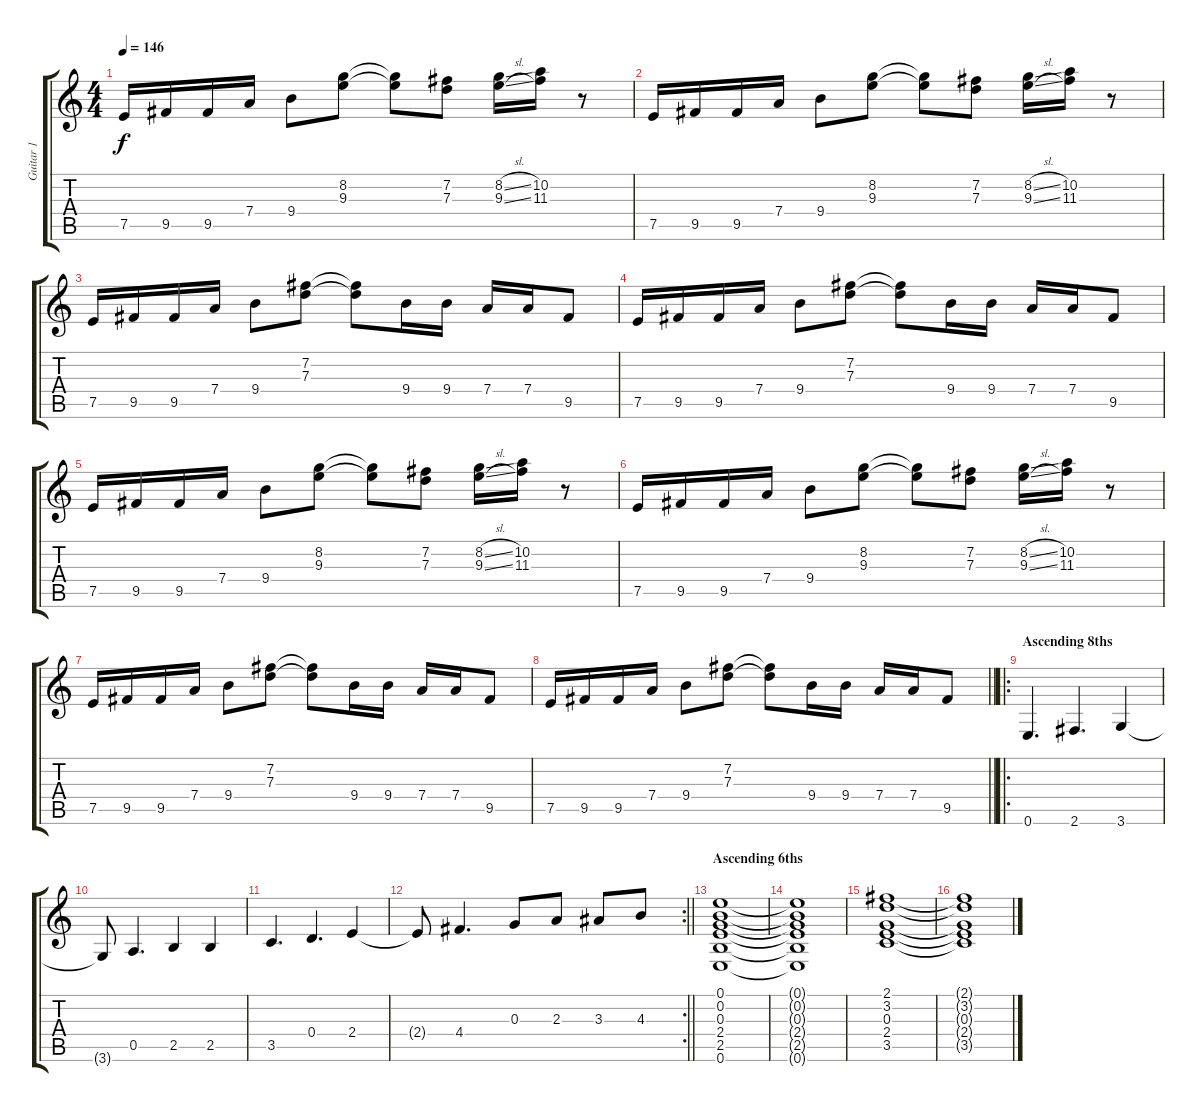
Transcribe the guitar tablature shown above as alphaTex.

\track ("Guitar 1" "Guitar 1") {instrument overdrivenguitar}
\staff {score tabs}
\tuning (E4 B3 G3 D3 A2 E2) {hide}
\ts (4 4)
\tempo 146
\clef g2
\ks c
7.5.16{dy f} 9.5.16 9.5.16 7.4.16 9.4.8 (8.2 9.3).8 (8.2{t} 9.3{t}).8 (7.2 7.3).8 (8.2{sl} 9.3{sl}).16 (10.2 11.3).16 r.8 |
7.5.16 9.5.16 9.5.16 7.4.16 9.4.8 (8.2 9.3).8 (8.2{t} 9.3{t}).8 (7.2 7.3).8 (8.2{sl} 9.3{sl}).16 (10.2 11.3).16 r.8 |
7.5.16 9.5.16 9.5.16 7.4.16 9.4.8 (7.2 7.3).8 (7.2{t} 7.3{t}).8 9.4.16 9.4.16 7.4.16 7.4.16 9.5.8 |
7.5.16 9.5.16 9.5.16 7.4.16 9.4.8 (7.2 7.3).8 (7.2{t} 7.3{t}).8 9.4.16 9.4.16 7.4.16 7.4.16 9.5.8 |
7.5.16 9.5.16 9.5.16 7.4.16 9.4.8 (8.2 9.3).8 (8.2{t} 9.3{t}).8 (7.2 7.3).8 (8.2{sl} 9.3{sl}).16 (10.2 11.3).16 r.8 |
7.5.16 9.5.16 9.5.16 7.4.16 9.4.8 (8.2 9.3).8 (8.2{t} 9.3{t}).8 (7.2 7.3).8 (8.2{sl} 9.3{sl}).16 (10.2 11.3).16 r.8 |
7.5.16 9.5.16 9.5.16 7.4.16 9.4.8 (7.2 7.3).8 (7.2{t} 7.3{t}).8 9.4.16 9.4.16 7.4.16 7.4.16 9.5.8 |
\barLineRight lightlight
7.5.16 9.5.16 9.5.16 7.4.16 9.4.8 (7.2 7.3).8 (7.2{t} 7.3{t}).8 9.4.16 9.4.16 7.4.16 7.4.16 9.5.8 |
\ro
\section ("" "Ascending 8ths")
0.6.4{d} 2.6.4{d} 3.6.4 |
3.6{t}.8 0.5.4{d} 2.5.4 2.5.4 |
3.5.4{d} 0.4.4{d} 2.4.4 |
\rc 2
\barLineRight lightlight
2.4{t}.8 4.4.4{d} 0.3.8 2.3.8 3.3.8 4.3.8 |
\section ("" "Ascending 6ths")
(0.1 0.2 0.3 2.4 2.5 0.6).1 |
(0.1{t} 0.2{t} 0.3{t} 2.4{t} 2.5{t} 0.6{t}).1 |
(2.1 3.2 0.3 2.4 3.5).1 |
(2.1{t} 3.2{t} 0.3{t} 2.4{t} 3.5{t}).1
